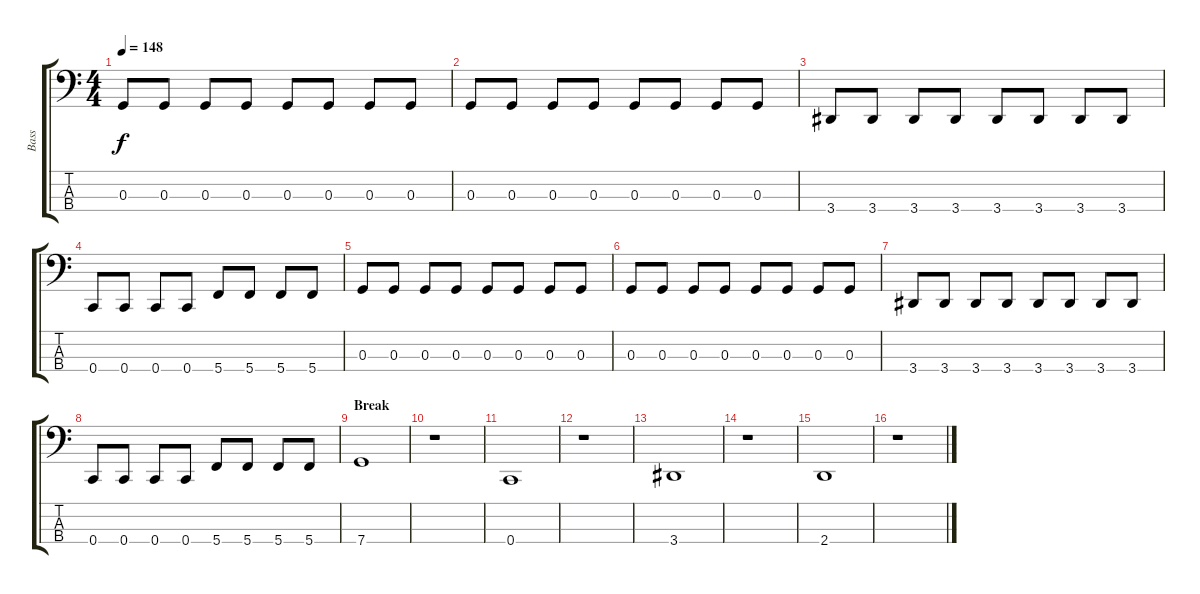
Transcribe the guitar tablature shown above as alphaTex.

\track ("Bass" "Bass") {instrument electricbassfinger}
\staff {score tabs}
\tuning (F2 C2 G1 C1) {hide}
\ts (4 4)
\tempo 148
\clef f4
\ks c
0.3.8{dy f} 0.3.8 0.3.8 0.3.8 0.3.8 0.3.8 0.3.8 0.3.8 |
0.3.8 0.3.8 0.3.8 0.3.8 0.3.8 0.3.8 0.3.8 0.3.8 |
3.4.8 3.4.8 3.4.8 3.4.8 3.4.8 3.4.8 3.4.8 3.4.8 |
0.4.8 0.4.8 0.4.8 0.4.8 5.4.8 5.4.8 5.4.8 5.4.8 |
0.3.8 0.3.8 0.3.8 0.3.8 0.3.8 0.3.8 0.3.8 0.3.8 |
0.3.8 0.3.8 0.3.8 0.3.8 0.3.8 0.3.8 0.3.8 0.3.8 |
3.4.8 3.4.8 3.4.8 3.4.8 3.4.8 3.4.8 3.4.8 3.4.8 |
0.4.8 0.4.8 0.4.8 0.4.8 5.4.8 5.4.8 5.4.8 5.4.8 |
\section ("" "Break")
7.4.1 |
r.1 |
0.4.1 |
r.1 |
3.4.1 |
r.1 |
2.4.1 |
r.1
